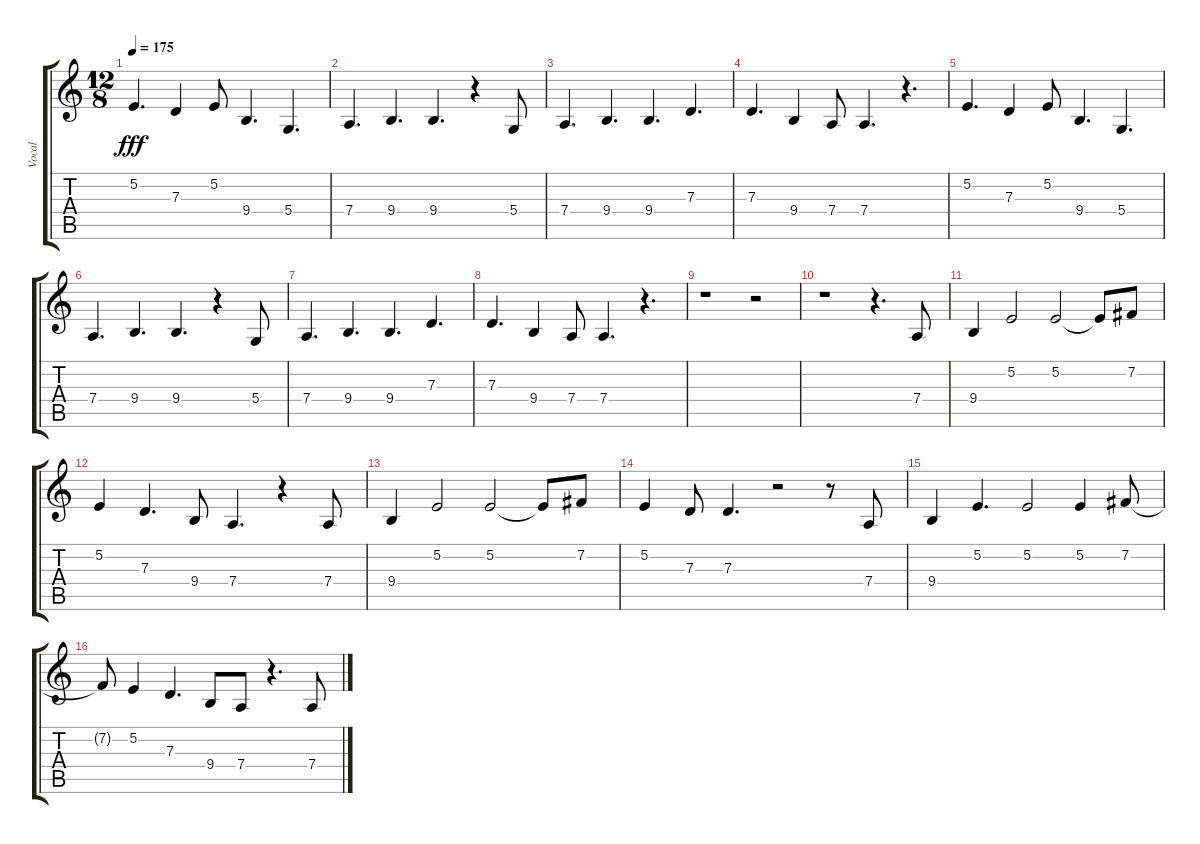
\track ("Vocal" "Vocal") {instrument altosax}
\staff {score tabs}
\tuning (E4 B3 G3 D3 A2 E2) {hide}
\ts (12 8)
\tempo 175
\clef g2
\ks c
5.2.4{d dy fff} 7.3.4 5.2.8 9.4.4{d} 5.4.4{d} |
7.4.4{d} 9.4.4{d} 9.4.4{d} r.4 5.4.8 |
7.4.4{d} 9.4.4{d} 9.4.4{d} 7.3.4{d} |
7.3.4{d} 9.4.4 7.4.8 7.4.4{d} r.4{d} |
5.2.4{d} 7.3.4 5.2.8 9.4.4{d} 5.4.4{d} |
7.4.4{d} 9.4.4{d} 9.4.4{d} r.4 5.4.8 |
7.4.4{d} 9.4.4{d} 9.4.4{d} 7.3.4{d} |
7.3.4{d} 9.4.4 7.4.8 7.4.4{d} r.4{d} |
r.1 r.2 |
r.1 r.4{d} 7.4.8 |
9.4.4 5.2.2 5.2.2 5.2{t}.8 7.2.8 |
5.2.4 7.3.4{d} 9.4.8 7.4.4{d} r.4 7.4.8 |
9.4.4 5.2.2 5.2.2 5.2{t}.8 7.2.8 |
5.2.4 7.3.8 7.3.4{d} r.2 r.8 7.4.8 |
9.4.4 5.2.4{d} 5.2.2 5.2.4 7.2.8 |
7.2{t}.8 5.2.4 7.3.4{d} 9.4.8 7.4.8 r.4{d} 7.4.8
